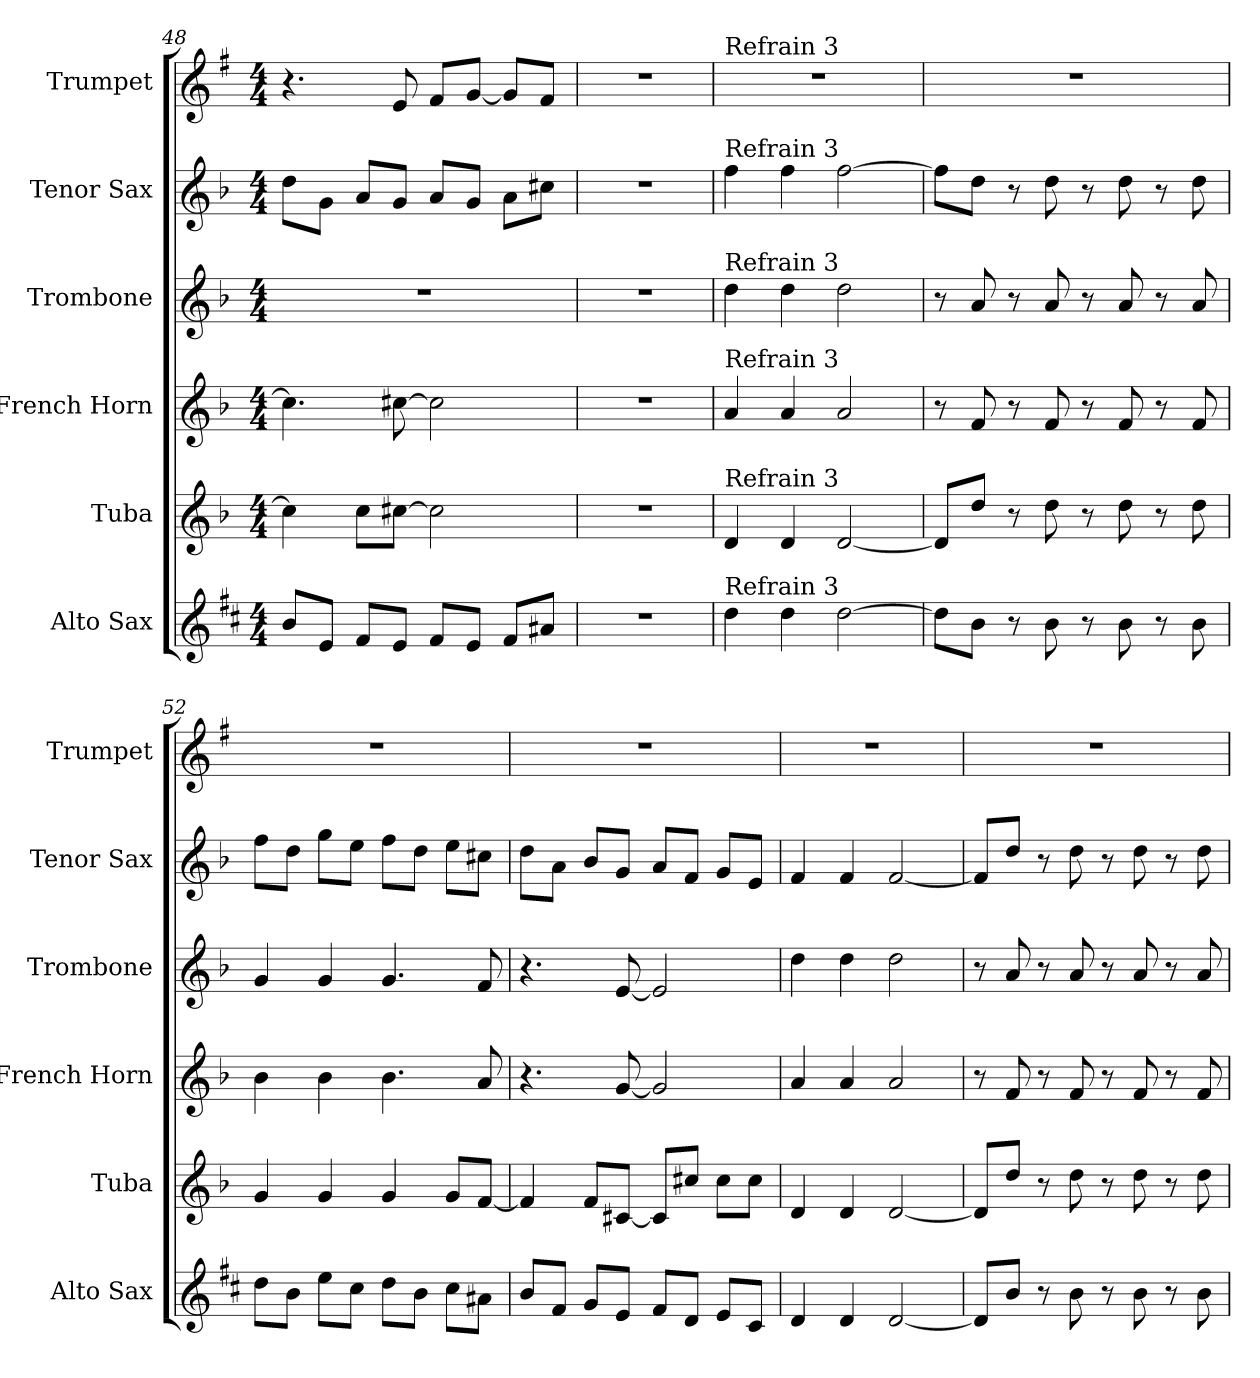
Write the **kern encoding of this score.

**kern	**kern	**kern	**kern	**kern	**kern
*part6	*part5	*part4	*part3	*part2	*part1
*staff6	*staff5	*staff4	*staff3	*staff2	*staff1
*I"Alto Sax	*I"Tuba	*I"French Horn	*I"Trombone	*I"Tenor Sax	*I"Trumpet
*I'Alto Sax	*I'Tuba	*I'French Horn	*I'Trombone	*I'Tenor Sax	*I'Trumpet
*clefG2	*clefG2	*clefG2	*clefG2	*clefG2	*clefG2
*ITrd5c9	*ITrd15c26	*ITrd8c14	*ITrd8c14	*ITrd8c14	*ITrd1c2
*k[b-]	*k[b-]	*k[b-]	*k[b-]	*k[b-]	*k[b-]
*M4/4	*M4/4	*M4/4	*M4/4	*M4/4	*M4/4
=48	=48	=48	=48	=48	=48
8dL	4C]	4.c]	1r	8dL	4.r
8GJ	.	.	.	8GJ	.
8AL	8CL	.	.	8AL	.
8GJ	[8C#XJ	[8c#X	.	8GJ	8d
8AL	2C#]	2c#]	.	8AL	8eL
8GJ	.	.	.	8GJ	[8fJ
8AL	.	.	.	8AL	8fL]
8c#XJ	.	.	.	8c#XJ	8eJ
=49	=49	=49	=49	=49	=49
1r	1r	1r	1r	1r	1r
=50	=50	=50	=50	=50	=50
!	!	!	!	!	!LO:TX:a:t=Refrain 3
!	!	!	!	!LO:TX:a:t=Refrain 3	!
!	!	!	!LO:TX:a:t=Refrain 3	!	!
!	!	!LO:TX:a:t=Refrain 3	!	!	!
!	!LO:TX:a:t=Refrain 3	!	!	!	!
!LO:TX:a:t=Refrain 3	!	!	!	!	!
4f	4DD	4A	4d	4f	1r
4f	4DD	4A	4d	4f	.
[2f	[2DD	2A	2d	[2f	.
=51	=51	=51	=51	=51	=51
8fL]	8DDL]	8r	8r	8fL]	1r
8dJ	8DJ	8F	8A	8dJ	.
8r	8r	8r	8r	8r	.
8d	8D	8F	8A	8d	.
8r	8r	8r	8r	8r	.
8d	8D	8F	8A	8d	.
8r	8r	8r	8r	8r	.
8d	8D	8F	8A	8d	.
=52	=52	=52	=52	=52	=52
8fL	4GG	4B-	4G	8fL	1r
8dJ	.	.	.	8dJ	.
8gL	4GG	4B-	4G	8gL	.
8eJ	.	.	.	8eJ	.
8fL	4GG	4.B-	4.G	8fL	.
8dJ	.	.	.	8dJ	.
8eL	8GGL	.	.	8eL	.
8c#XJ	[8FFJ	8A	8F	8c#XJ	.
=53	=53	=53	=53	=53	=53
8dL	4FF]	4.r	4.r	8dL	1r
8AJ	.	.	.	8AJ	.
8B-L	8FFL	.	.	8B-L	.
8GJ	[8CC#XJ	[8G	[8E	8GJ	.
8AL	8CC#L]	2G]	2E]	8AL	.
8FJ	8C#XJ	.	.	8FJ	.
8GL	8C#L	.	.	8GL	.
8EJ	8C#J	.	.	8EJ	.
=54	=54	=54	=54	=54	=54
4F	4DD	4A	4d	4F	1r
4F	4DD	4A	4d	4F	.
[2F	[2DD	2A	2d	[2F	.
=55	=55	=55	=55	=55	=55
8FL]	8DDL]	8r	8r	8FL]	1r
8dJ	8DJ	8F	8A	8dJ	.
8r	8r	8r	8r	8r	.
8d	8D	8F	8A	8d	.
8r	8r	8r	8r	8r	.
8d	8D	8F	8A	8d	.
8r	8r	8r	8r	8r	.
8d	8D	8F	8A	8d	.
=	=	=	=	=	=
*-	*-	*-	*-	*-	*-
